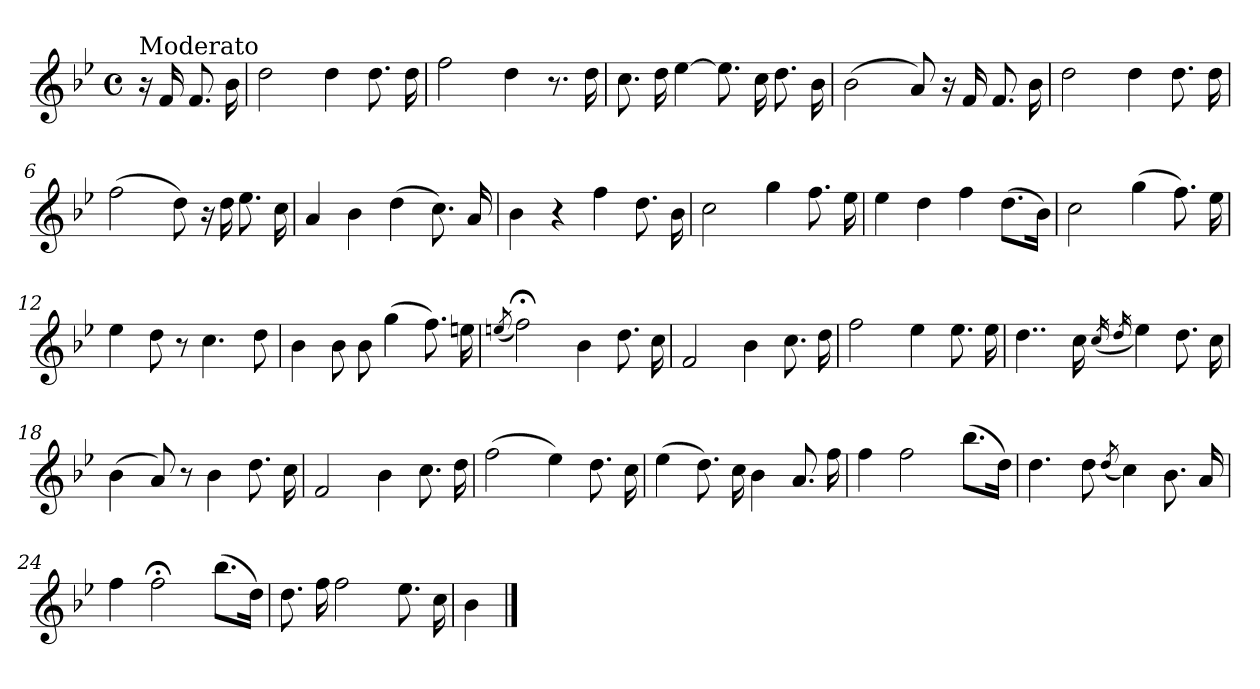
**kern
*part1
*staff1
*clefG2
*k[b-e-]
*B-:
*M4/4
*met(c)
=
!LO:TX:a:t=Moderato
16r
16f/
8.f/
16b-\
=1
2dd\
4dd\
8.dd\
16dd\
=2
2ff\
4dd\
8.r
16dd\
=3
8.cc\
16dd\
[4ee-\
8.ee-\]
16cc\
8.dd\
16b-\
=4
(>2b-\
8a/)
16r
16f/
8.f/
16b-\
!!LO:LB:g=z
=5
2dd\
4dd\
8.dd\
16dd\
=6
(>2ff\
8dd\)
16r
16dd\
8.ee-\
16cc\
=7
4a/
4b-\
(>4dd\
8.cc\)
16a/
=8
4b-\
4r
4ff\
8.dd\
16b-\
=9
2cc\
4gg\
8.ff\
16ee-\
!!LO:LB:g=z
=10
4ee-\
4dd\
4ff\
(>8.dd\L
16b-\Jk)
=11
2cc\
(>4gg\
8.ff\)
16ee-\
=12
4ee-\
8dd\
8r
4.cc\
8dd\
=13
4b-\
8b-\
8b-\
(>4gg\
8.ff\)
16een\
=14
(<8qeen/
2ff;<\)
4b-\
8.dd\
16cc\
!!LO:LB:g=z
=15
2f/
4b-\
8.cc\
16dd\
=16
2ff\
4ee-\
8.ee-\
16ee-\
=17
4..dd\
16cc\
(<16qcc/
16qdd/
4ee-\)
8.dd\
16cc\
=18
(>4b-\
8a/)
8r
4b-\
8.dd\
16cc\
=19
2f/
4b-\
8.cc\
16dd\
!!LO:LB:g=z
=20
(>2ff\
4ee-\)
8.dd\
16cc\
=21
(>4ee-\
8.dd\)
16cc\
4b-\
8.a/
16ff\
=22
4ff\
2ff\
(>8.bb-\L
16dd\Jk)
=23
4.dd\
8dd\
(<8qdd/
4cc\)
8.b-\
16a/
=24
4ff\
2ff;<\
(>8.bb-\L
16dd\Jk)
!!LO:LB:g=z
=25
8.dd\
16ff\
2ff\
8.ee-\
16cc\
=26
4b-\
==
*-
